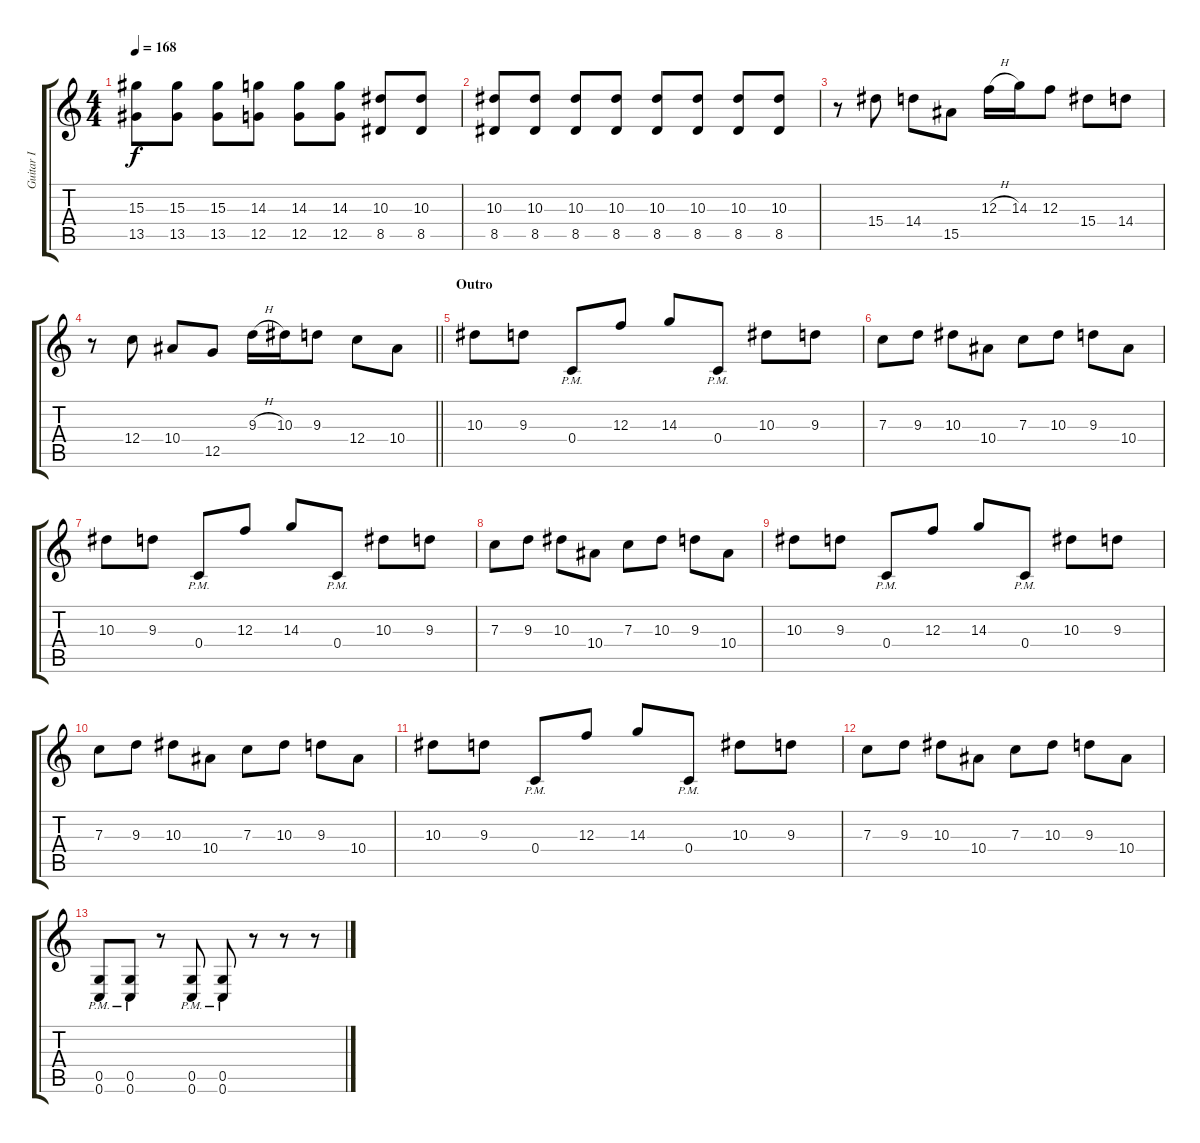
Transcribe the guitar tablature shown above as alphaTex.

\track ("Guitar I" "Guitar I") {instrument distortionguitar}
\staff {score tabs}
\tuning (D4 A3 F3 C3 G2 C2) {hide}
\ts (4 4)
\tempo 168
\clef g2
\ks c
(15.3 13.5).8{dy f} (15.3 13.5).8 (15.3 13.5).8 (14.3 12.5).8 (14.3 12.5).8 (14.3 12.5).8 (10.3 8.5).8 (10.3 8.5).8 |
(10.3 8.5).8 (10.3 8.5).8 (10.3 8.5).8 (10.3 8.5).8 (10.3 8.5).8 (10.3 8.5).8 (10.3 8.5).8 (10.3 8.5).8 |
r.8 15.4.8 14.4.8 15.5.8 12.3{h}.16 14.3.16 12.3.8 15.4.8 14.4.8 |
\barLineRight lightlight
r.8 12.4.8 10.4.8 12.5.8 9.3{h}.16 10.3.16 9.3.8 12.4.8 10.4.8 |
\section ("" "Outro")
10.3.8 9.3.8 0.4{pm}.8 12.3.8 14.3.8 0.4{pm}.8 10.3.8 9.3.8 |
7.3.8 9.3.8 10.3.8 10.4.8 7.3.8 10.3.8 9.3.8 10.4.8 |
10.3.8 9.3.8 0.4{pm}.8 12.3.8 14.3.8 0.4{pm}.8 10.3.8 9.3.8 |
7.3.8 9.3.8 10.3.8 10.4.8 7.3.8 10.3.8 9.3.8 10.4.8 |
10.3.8 9.3.8 0.4{pm}.8 12.3.8 14.3.8 0.4{pm}.8 10.3.8 9.3.8 |
7.3.8 9.3.8 10.3.8 10.4.8 7.3.8 10.3.8 9.3.8 10.4.8 |
10.3.8 9.3.8 0.4{pm}.8 12.3.8 14.3.8 0.4{pm}.8 10.3.8 9.3.8 |
7.3.8 9.3.8 10.3.8 10.4.8 7.3.8 10.3.8 9.3.8 10.4.8 |
(0.5{pm} 0.6{pm}).8 (0.5{pm} 0.6{pm}).8 r.8 (0.5{pm} 0.6{pm}).8 (0.5{pm} 0.6{pm}).8 r.8 r.8 r.8
